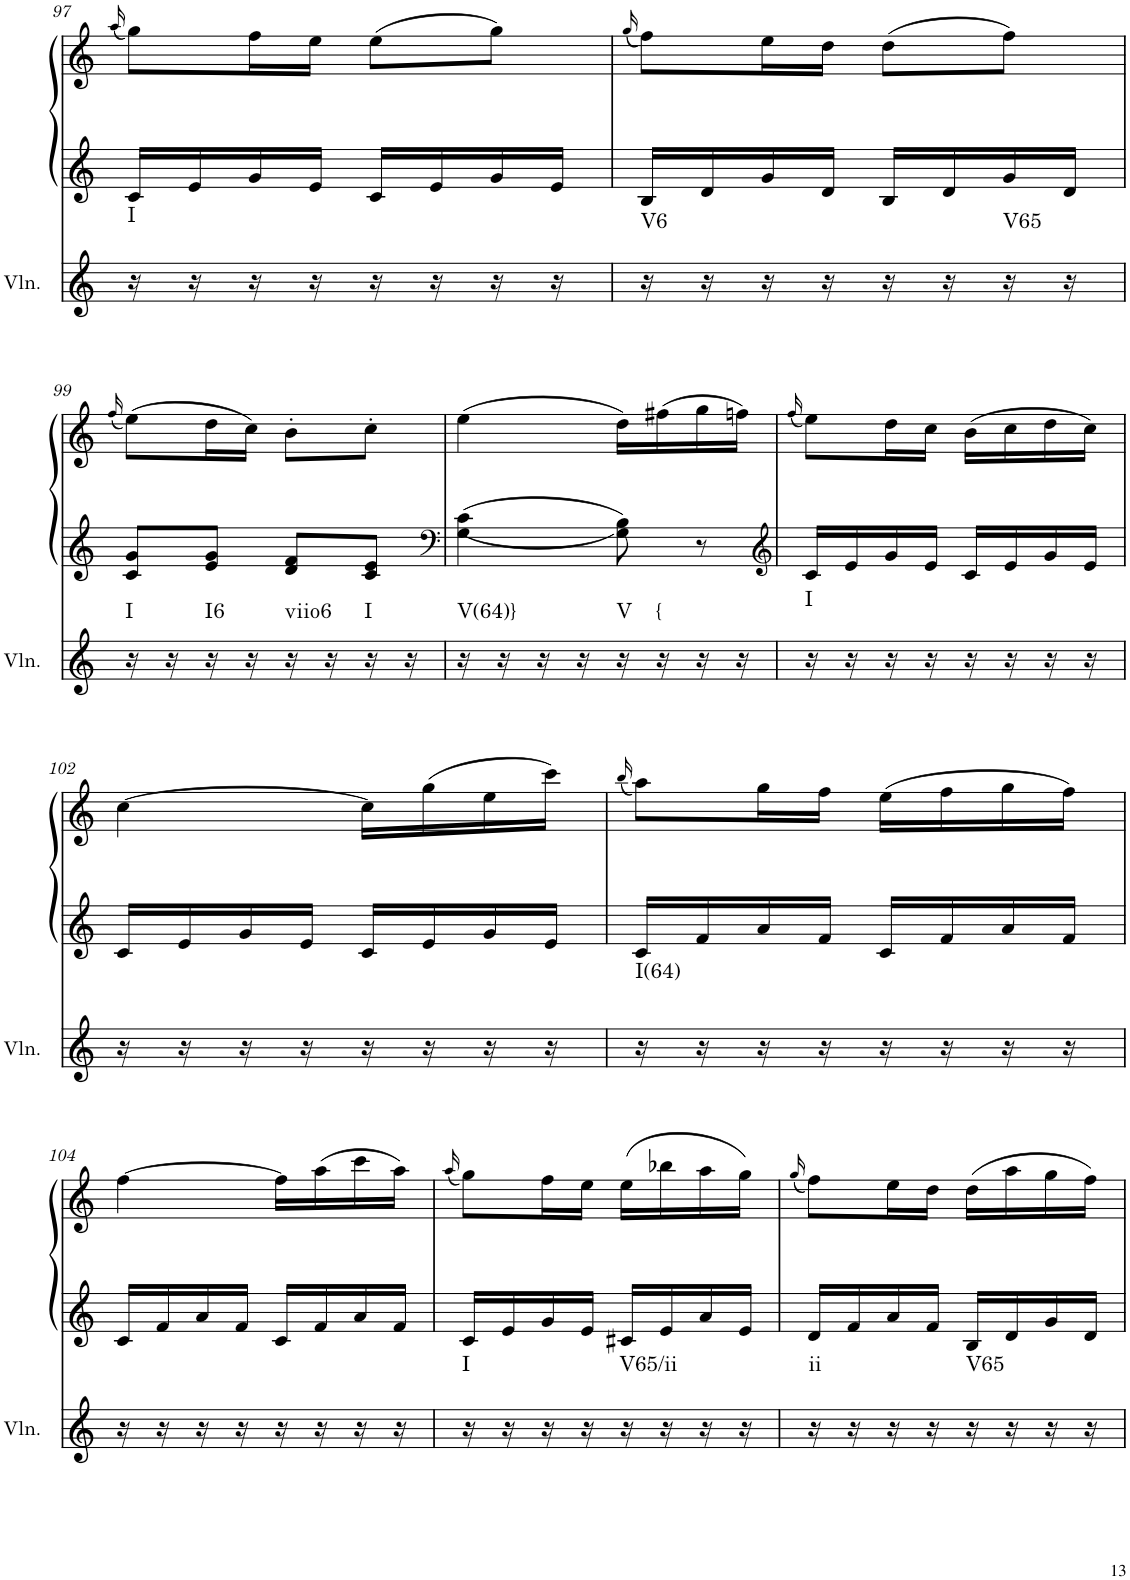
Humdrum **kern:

**kern	**harte	**kern	**kern
*part2	*part2	*part1	*part1
*staff3	*	*staff2	*staff1
*I"Violin	*	*I"Klavier linke Hand	*
*I'Vln.	*	*	*
!!LO:PB:g=z
*clefG2	*	*clefG2	*clefG2
*k[]	*	*k[]	*k[]
*M2/4	*	*M2/4	*M2/4
=97	=97	=97	=97
.	.	.	(16qaa/
!	!LO:H:kt=I	!	!
16r	N	16c/LL	8gg\L)
16r	.	16e/	.
16r	.	16g/	16ff\L
16r	.	16e/JJ	16ee\JJ
16r	.	16c/LL	(8ee\L
16r	.	16e/	.
16r	.	16g/	8gg\J)
16r	.	16e/JJ	.
=98	=98	=98	=98
.	.	.	(16qgg/
!	!LO:H:kt=V6	!	!
16r	N	16B/LL	8ff\L)
16r	.	16d/	.
16r	.	16g/	16ee\L
16r	.	16d/JJ	16dd\JJ
16r	.	16B/LL	(8dd\L
16r	.	16d/	.
!	!LO:H:kt=V65	!	!
16r	N	16g/	8ff\J)
16r	.	16d/JJ	.
!!LO:LB:g=z
=99	=99	=99	=99
.	.	.	(16qff/
!	!LO:H:kt=I	!	!
16r	N	8c/ 8g/L	(8ee\L)
16r	.	.	.
!	!LO:H:kt=I6	!	!
16r	N	8e/ 8g/J	16dd\L
16r	.	.	16cc\JJ)
!	!LO:H:kt=viio6	!	!
16r	N	8d/ 8f/L	8b'\L
16r	.	.	.
!	!LO:H:kt=I	!	!
16r	N	8c/ 8e/J	8cc'\J
16r	.	.	.
=100	=100	=100	=100
*	*	*clefF4	*
!	!LO:H:kt=V(64)}	!	!
16r	N	4G\ 4c\	(4ee\
16r	.	.	.
16r	.	.	.
16r	.	.	.
!	!LO:H:kt=V	!	!
16r	N	8G\ 8B\	16dd\LL)
!	!LO:H:kt={	!	!
16r	N	.	(16ff#X\
16r	.	8r	16gg\
16r	.	.	16ffn\JJ)
=101	=101	=101	=101
*	*	*clefG2	*
.	.	.	(16qff/
!	!LO:H:kt=I	!	!
16r	N	16c/LL	8ee\L)
16r	.	16e/	.
16r	.	16g/	16dd\L
16r	.	16e/JJ	16cc\JJ
16r	.	16c/LL	(16b\LL
16r	.	16e/	16cc\
16r	.	16g/	16dd\
16r	.	16e/JJ	16cc\JJ)
!!LO:LB:g=z
=102	=102	=102	=102
16r	.	16c/LL	[4cc\
16r	.	16e/	.
16r	.	16g/	.
16r	.	16e/JJ	.
16r	.	16c/LL	16cc\LL]
16r	.	16e/	(16gg\
16r	.	16g/	16ee\
16r	.	16e/JJ	16ccc\JJ)
=103	=103	=103	=103
.	.	.	(16qbb/
!	!LO:H:kt=I(64)	!	!
16r	N	16c/LL	8aa\L)
16r	.	16f/	.
16r	.	16a/	16gg\L
16r	.	16f/JJ	16ff\JJ
16r	.	16c/LL	(16ee\LL
16r	.	16f/	16ff\
16r	.	16a/	16gg\
16r	.	16f/JJ	16ff\JJ)
!!LO:LB:g=z
=104	=104	=104	=104
16r	.	16c/LL	[4ff\
16r	.	16f/	.
16r	.	16a/	.
16r	.	16f/JJ	.
16r	.	16c/LL	16ff\LL]
16r	.	16f/	(16aa\
16r	.	16a/	16ccc\
16r	.	16f/JJ	16aa\JJ)
=105	=105	=105	=105
.	.	.	(16qaa/
!	!LO:H:kt=I	!	!
16r	N	16c/LL	8gg\L)
16r	.	16e/	.
16r	.	16g/	16ff\L
16r	.	16e/JJ	16ee\JJ
!	!LO:H:kt=V65/ii	!	!
16r	N	16c#X/LL	(16ee\LL
16r	.	16e/	16bb-X\
16r	.	16a/	16aa\
16r	.	16e/JJ	16gg\JJ)
=106	=106	=106	=106
.	.	.	(16qgg/
!	!LO:H:kt=ii	!	!
16r	N	16d/LL	8ff\L)
16r	.	16f/	.
16r	.	16a/	16ee\L
16r	.	16f/JJ	16dd\JJ
!	!LO:H:kt=V65	!	!
16r	N	16B/LL	(16dd\LL
16r	.	16d/	16aa\
16r	.	16g/	16gg\
16r	.	16d/JJ	16ff\JJ)
=	=	=	=
*-	*-	*-	*-
